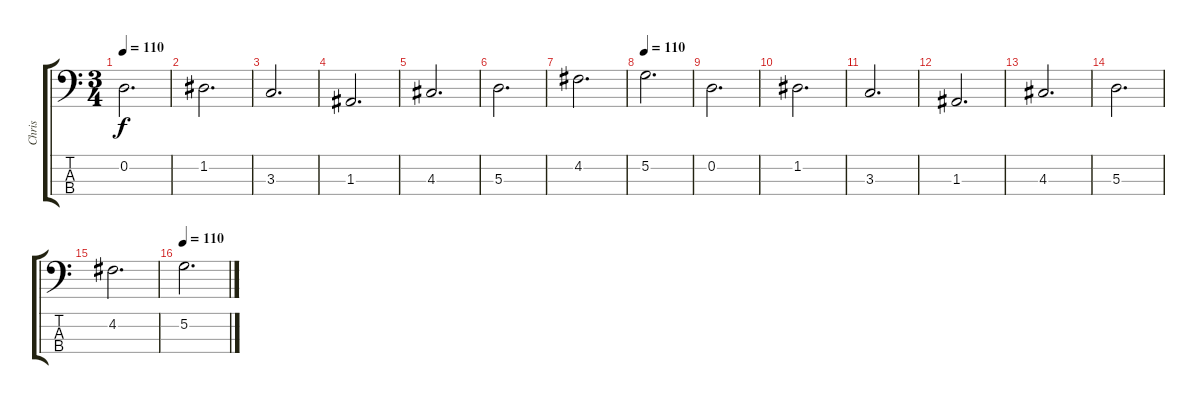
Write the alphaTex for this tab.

\track ("Chris " "Chris ") {instrument electricbassfinger}
\staff {score tabs}
\tuning (G2 D2 A1 D1) {hide}
\ts (3 4)
\tempo 110
\clef f4
\ks c
0.2.2{d dy f} |
1.2.2{d} |
3.3.2{d} |
1.3.2{d} |
4.3.2{d} |
5.3.2{d} |
4.2.2{d} |
\tempo 110
5.2.2{d} |
0.2.2{d} |
1.2.2{d} |
3.3.2{d} |
1.3.2{d} |
4.3.2{d} |
5.3.2{d} |
4.2.2{d} |
\tempo 110
5.2.2{d}
